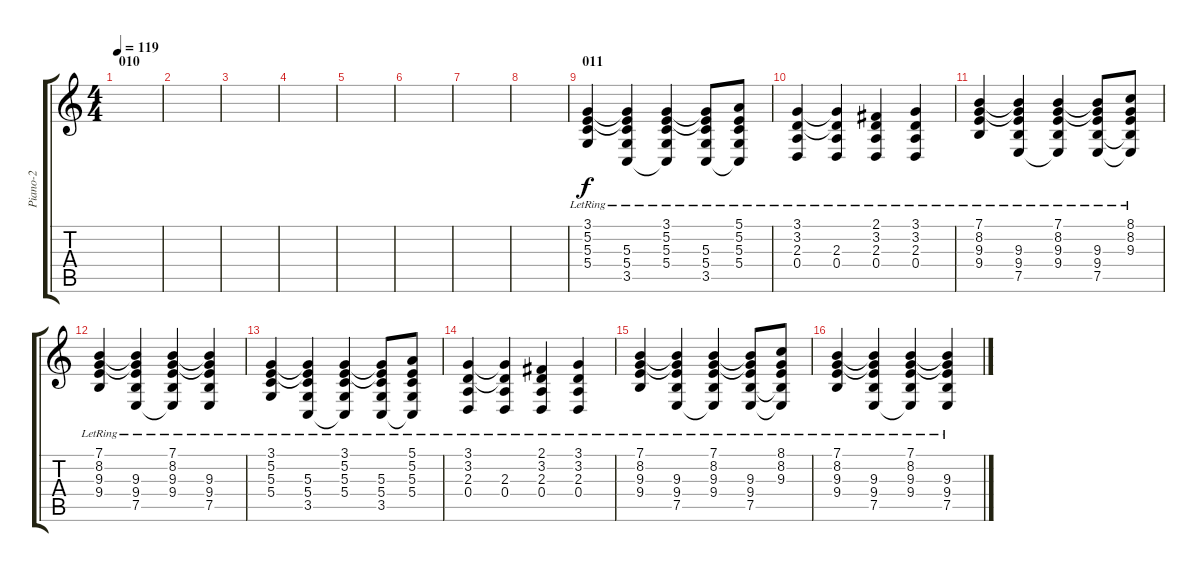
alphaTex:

\track ("Piano-2" "Piano-2") {instrument acousticgrandpiano}
\staff {score tabs}
\tuning (E4 B3 G3 D3 A2 E2) {hide}
\ts (4 4)
\section ("" "010")
\tempo 119
\clef g2
\ks c
|
|
|
|
|
|
|
|
\section ("" "011")
(3.1{lr} 5.2{lr} 5.3{lr} 5.4{lr}).4 (3.1{t} 5.2{t} 5.3{lr} 5.4{lr} 3.5{lr}).4 (3.1{lr} 5.2{lr} 5.3{lr} 5.4{lr} 3.5{t}).4 (3.1{t} 5.2{t} 5.3{lr} 5.4{lr} 3.5{lr}).8 (5.1{lr} 5.2{lr} 5.3{lr} 5.4{lr} 3.5{t}).8 |
(3.1{lr} 3.2{lr} 2.3{lr} 0.4{lr}).4 (3.1{t} 3.2{t} 2.3{lr} 0.4{lr}).4 (2.1{lr} 3.2{lr} 2.3{lr} 0.4{lr}).4 (3.1{lr} 3.2{lr} 2.3{lr} 0.4{lr}).4 |
(7.1{lr} 8.2{lr} 9.3{lr} 9.4{lr}).4 (7.1{t} 8.2{t} 9.3{lr} 9.4{lr} 7.5{lr}).4 (7.1{lr} 8.2{lr} 9.3{lr} 9.4{lr} 7.5{t}).4 (7.1{t} 8.2{t} 9.3{lr} 9.4{lr} 7.5{lr}).8 (8.1{lr} 8.2{lr} 9.3{lr} 9.4{t} 7.5{t}).8 |
(7.1{lr} 8.2{lr} 9.3{lr} 9.4{lr}).4 (7.1{t} 8.2{t} 9.3{lr} 9.4{lr} 7.5{lr}).4 (7.1{lr} 8.2{lr} 9.3{lr} 9.4{lr} 7.5{t}).4 (7.1{t} 8.2{t} 9.3{lr} 9.4{lr} 7.5{lr}).4 |
(3.1{lr} 5.2{lr} 5.3{lr} 5.4{lr}).4 (3.1{t} 5.2{t} 5.3{lr} 5.4{lr} 3.5{lr}).4 (3.1{lr} 5.2{lr} 5.3{lr} 5.4{lr} 3.5{t}).4 (3.1{t} 5.2{t} 5.3{lr} 5.4{lr} 3.5{lr}).8 (5.1{lr} 5.2{lr} 5.3{lr} 5.4{lr} 3.5{t}).8 |
(3.1{lr} 3.2{lr} 2.3{lr} 0.4{lr}).4 (3.1{t} 3.2{t} 2.3{lr} 0.4{lr}).4 (2.1{lr} 3.2{lr} 2.3{lr} 0.4{lr}).4 (3.1{lr} 3.2{lr} 2.3{lr} 0.4{lr}).4 |
(7.1{lr} 8.2{lr} 9.3{lr} 9.4{lr}).4 (7.1{t} 8.2{t} 9.3{lr} 9.4{lr} 7.5{lr}).4 (7.1{lr} 8.2{lr} 9.3{lr} 9.4{lr} 7.5{t}).4 (7.1{t} 8.2{t} 9.3{lr} 9.4{lr} 7.5{lr}).8 (8.1{lr} 8.2{lr} 9.3{lr} 9.4{t} 7.5{t}).8 |
(7.1{lr} 8.2{lr} 9.3{lr} 9.4{lr}).4 (7.1{t} 8.2{t} 9.3{lr} 9.4{lr} 7.5{lr}).4 (7.1{lr} 8.2{lr} 9.3{lr} 9.4{lr} 7.5{t}).4 (7.1{t} 8.2{t} 9.3{lr} 9.4{lr} 7.5{lr}).4
